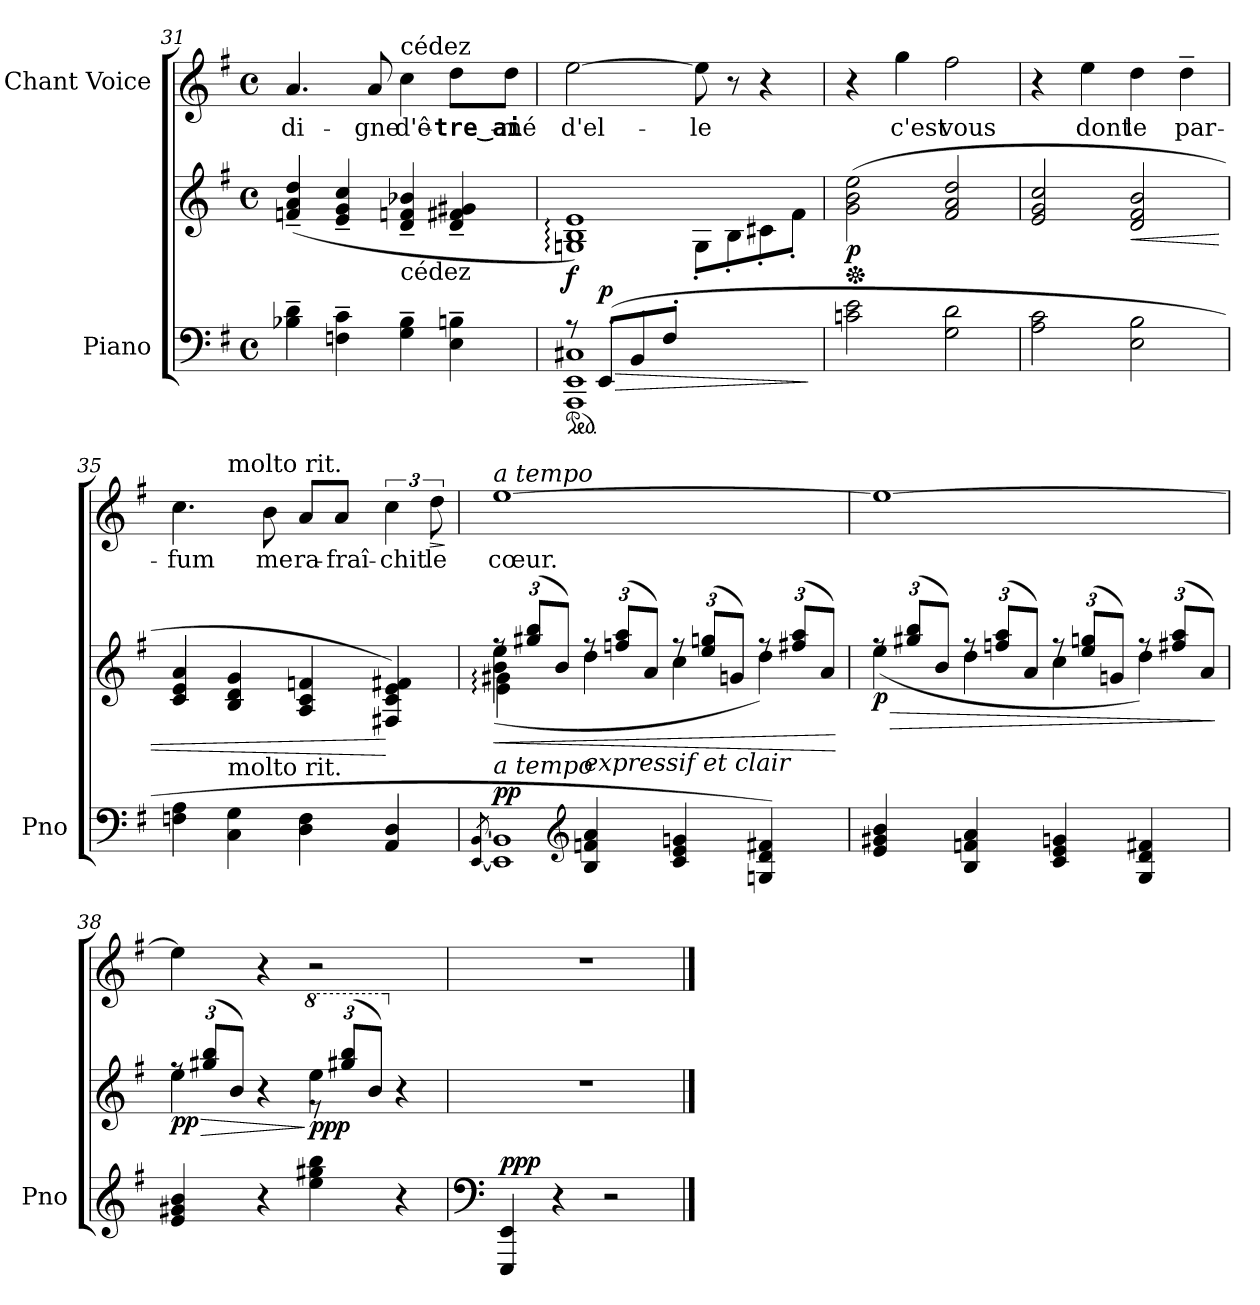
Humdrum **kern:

**kern	**kern	**dynam	**kern	**text	**dynam
*part2	*part2	*part2	*part1	*part1	*part1
*staff3	*staff2	*staff2/3	*staff1	*staff1	*staff1
*I"Piano	*	*	*I"Chant Voice	*	*
*I'Pno	*	*	*	*	*
!!LO:LB:g=z
*clefF4	*clefG2	*	*clefG2	*	*
*k[f#]	*k[f#]	*	*k[f#]	*	*
*M4/4	*M4/4	*	*M4/4	*	*
*met(c)	*met(c)	*	*met(c)	*	*
=31	=31	=31	=31	=31	=31
!	!	!	!	!LO:LY:b	!
4B-X\~ 4d\~	(>4fn/~ 4a/~ 4dd/~	.	4.a/	di-	.
4Fn\~ 4c\~	4e/~ 4g/~ 4cc/~	.	.	.	.
!	!	!	!	!LO:LY:b	!
.	.	.	8a/	-gne	.
*	*	*	*MM106	*	*
!	!	!	!LO:TX:a:t=cédez	!	!
!	!LO:TX:b:t=cédez	!	!	!	!
!	!	!	!	!LO:LY:b	!
4G\~ 4B-\~	4d/~ 4fn/~ 4b-X/~	.	4cc\	d'ê-	.
!	!	!	!	!LO:LY:b	!
4E\~ 4Bn\~	4d/~ 4f#X/~ 4g#X/~	.	8dd\L	-tre‿ai-	.
!	!	!	!	!LO:LY:b	!
.	.	.	8dd\J	-mé	.
=32	=32	=32	=32	=32	=32
*ped	*	*	*	*	*
*	*	*	*MM112	*	*
*^	*^	*	*	*	*
!	!	!	!	!LO:DY:b	!	!LO:LY:b	!
8r	1AAA 1EE 1C#X	1Gn: 1B: 1e:)	2ryy	f	[2ee\	d'el-	.
!	!	!	!	!LO:HP:b=2	!	!	!
!	!	!	!	!LO:DY:n=1:a=2	!	!	!
(>8EE'/L	.	.	.	> p	.	.	.
8BB'/	.	.	.	.	.	.	.
8F#'/J	.	.	.	.	.	.	.
!	!	!	!	!	!	!LO:LY:b	!
2ryy	.	.	8G'\L	.	8ee\]	-le	.
.	.	.	8B'\	.	8r	.	.
.	.	.	8c#X'\	.	4r	.	.
.	.	.	8f#'\J)	.	.	.	.
*v	*v	*	*	*	*	*	*
*	*v	*v	*	*	*	*
.	.	]	.	.	.
=33	=33	=33	=33	=33	=33
*	*Xped	*	*	*	*
*	*	*	*MM106	*	*
!	!	!LO:DY:b	!	!	!
2cn\ 2e\	(>2g\ 2b\ 2ee\	p	4r	.	.
!	!	!	!	!LO:LY:b	!LO:DY:a
!	!	!	!	!	!LO:DY:n=1:a
.	.	.	4gg\	c'est	p other-dynamics
!	!	!	!	!LO:LY:b	!
2G\ 2d\	2f#/ 2a/ 2dd/	.	2ff#\	vous	.
!!LO:LB:g=z
=34	=34	=34	=34	=34	=34
2A\ 2c\	2e/ 2g/ 2cc/	.	4r	.	.
!	!	!	!	!LO:LY:b	!
.	.	.	4ee\	dont	.
!	!	!LO:HP:b	!	!LO:LY:b	!
2E\ 2B\	2d/ 2f#/ 2b/	<	4dd\	le	.
!	!	!	!	!LO:LY:b	!
.	.	.	4dd~\	par-	.
=35	=35	=35	=35	=35	=35
!	!	!	!	!LO:LY:b	!
*	*	*	*^	*	*
4Fn\ 4A\	4c/ 4e/ 4a/	.	4.cc\	4reyy	-fum	.
!	!	!	!	!LO:TX:a:t=molto rit.	!	!
!LO:TX:a:t=molto rit.	!	!	!	!	!	!
4C\ 4G\	4B/ 4d/ 4g/	.	.	4reyy	.	.
!	!	!	!	!	!LO:LY:b	!
.	.	.	8b\	.	me	.
*	*	*	*MM90	*	*	*
!	!	!	!	!	!LO:LY:b	!
4D\ 4F\	4A/ 4c/ 4fn/	.	8a/L	2reyy	ra-	.
!	!	!	!	!	!LO:LY:b	!
.	.	.	8a/J	.	-fraî-	.
*	*	*	*MM60	*	*	*
!	!	!	!	!	!LO:LY:b	!
4AA/ 4D/	4F#X/ 4c/ 4e/ 4f#X/)	[	6cc\	.	-chit	.
!	!	!	!	!	!LO:LY:b	!LO:HP:b
.	.	.	12dd\	.	le	>
*	*	*	*v	*v	*	*
.	.	.	.	.	]
=36	=36	=36	=36	=36	=36
*	*	*	*MM116	*	*
*^	*	*	*	*	*
.	[8qEE/ [8qBB/	.	.	.	.	.
*	*	*Xbrackettup	*	*	*	*
!	!	!	!	!LO:TX:a:i:t=a tempo	!	!
!	!	!LO:TX:b:i:t=m.g.	!	!	!	!
!LO:TX:a:i:t=a tempo	!	!	!	!	!	!
!	!	!	!LO:HP:b	!	!LO:LY:b	!
*	*	*^	*	*	*	*
*	*	*	*^	*	*	*	*
!	!	!	!	!	!LO:DY:n=1:a=2	!	!	!
4ryy	1EE] 1BB]	12rff	(<4b\ 4ee\	(>4e\: 4g#X\:	< pp	[1ee	cœur.	.
.	.	(>12gg#X/ 12bb/L	.	.	.	.	.	.
.	.	12b/J)	.	.	.	.	.	.
*clefG2	*	*	*	*	*	*	*	*
!	!	!LO:TX:b:i:t=expressif et clair	!	!	!	!	!	!
4B/ 4fn/ 4a/	.	12rff	4dd\	2.ryy	.	.	.	.
.	.	(>12ffn/ 12aa/L	.	.	.	.	.	.
.	.	12a/J)	.	.	.	.	.	.
4c/ 4e/ 4gn/	.	12rff	4cc\	.	.	.	.	.
.	.	(>12ee/ 12ggn/L	.	.	.	.	.	.
.	.	12gn/J)	.	.	.	.	.	.
4Gn/ 4d/ 4f#X/)	.	12rff	4dd\)	.	.	.	.	.
.	.	(>12ff#X/ 12aa/L	.	.	.	.	.	.
.	.	12a/J)	.	.	.	.	.	.
*v	*v	*	*	*	*	*	*	*
*	*v	*v	*v	*	*	*	*
.	.	[	.	.	.
!!LO:LB:g=z
=37	=37	=37	=37	=37	=37
!	!	!LO:HP:b	!	!	!
*	*^	*	*	*	*
!	!	!	!LO:DY:n=1:b	!	!	!
4e/ 4g#X/ 4b/	12rff	(<4ee\	> p	1ee_	.	.
.	(>12gg#X/ 12bb/L	.	.	.	.	.
.	12b/J)	.	.	.	.	.
4B/ 4fn/ 4a/	12rff	4dd\	.	.	.	.
.	(>12ffn/ 12aa/L	.	.	.	.	.
.	12a/J)	.	.	.	.	.
4c/ 4e/ 4gn/	12rff	4cc\	.	.	.	.
.	(>12ee/ 12ggn/L	.	.	.	.	.
.	12gn/J)	.	.	.	.	.
4G/ 4d/ 4f#X/	12rff	4dd\)	.	.	.	.
.	(>12ff#X/ 12aa/L	.	.	.	.	.
.	12a/J)	.	.	.	.	.
*	*v	*v	*	*	*	*
.	.	]	.	.	.
=38	=38	=38	=38	=38	=38
!	!	!LO:HP:b	!	!	!
*	*^	*	*	*	*
!	!	!	!LO:DY:n=1:b	!	!	!
4e/ 4g#X/ 4b/	12rff	4ee\	> pp	4ee\]	.	.
.	(>12gg#X/ 12bb/L	.	.	.	.	.
.	12b/J)	.	.	.	.	.
4r	4r	4ryy	.	4r	.	.
*	*8va	*	*	*	*	*
!	!	!	!LO:DY:n=2:b	!	!	!
4ee\ 4gg#X\ 4bb\	12rff	4eee\	] ppp	2r	.	.
.	(>12ggg#X/ 12bbb/L	.	.	.	.	.
.	12bb/J)	.	.	.	.	.
*	*X8va	*	*	*	*	*
4r	4r	4ryy	.	.	.	.
*	*v	*v	*	*	*	*
=39	=39	=39	=39	=39	=39
*clefF4	*	*	*	*	*
*	*^	*	*	*	*
!	!	!	!LO:DY:a=2	!	!	!
*	*v	*v	*	*	*	*
4EEE/ 4EE/	1r	ppp	1r	.	.
4r	.	.	.	.	.
2r	.	.	.	.	.
==	==	==	==	==	==
*-	*-	*-	*-	*-	*-
